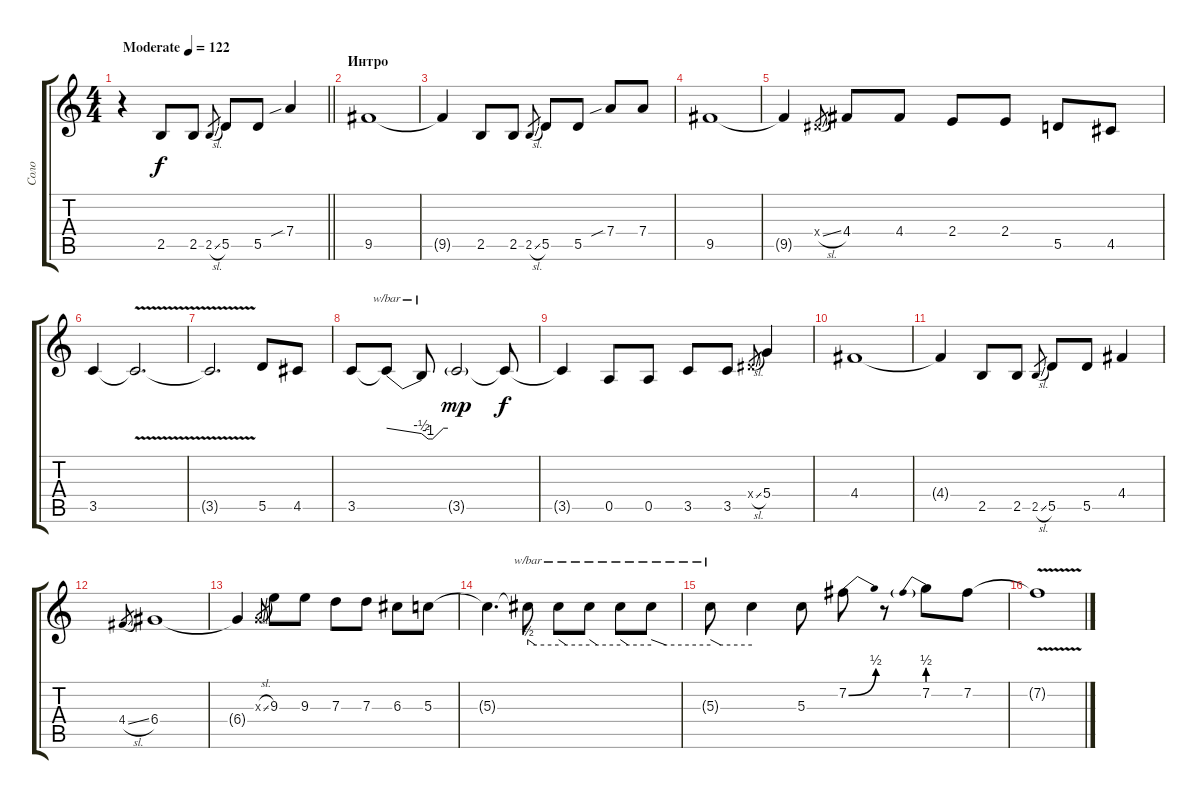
\track ("Соло" "Соло") {instrument electricguitarclean}
\staff {score tabs}
\tuning (E4 B3 G3 D3 A2 E2) {hide}
\ts (4 4)
\tempo (122 "Moderate")
\clef g2
\barLineRight lightlight
\ks c
r.4{dy f instrument electricguitarclean} 2.5.8 2.5.8 2.5{sl}.8{gr} 5.5.8 5.5.8 7.4{sib}.4 |
\section ("" "Интро")
9.5.1 |
9.5{t}.4 2.5.8 2.5.8 2.5{sl}.8{gr} 5.5.8 5.5.8 7.4{sib}.8 7.4.8 |
9.5.1 |
9.5{t}.4 1.4{sl x}.8{gr} 4.4.8 4.4.8 2.4.8 2.4.8 5.5.8 4.5.8 |
3.5.4 3.5{v t}.2{d} |
3.5{t}.2{d} 5.5.8 4.5.8 |
3.5.8 3.5{t}.8{tbe (dive default 0 0 60 -2)} 3.5{t}.8{tbe (custom default 0 -2 15 -4 20 -4 25 -4 50 0 60 0)} 3.5{g}.2{dy mp} 3.5{t}.8{dy f} |
3.5{t}.4 0.5.8 0.5.8 3.5.8 3.5.8 1.4{sl x}.8{gr} 5.4.4 |
4.4.1 |
4.4{t}.4 2.5.8 2.5.8 2.5{sl}.8{gr} 5.5.8 5.5.8 4.4.4 |
4.4{sl}.8{gr} 6.4.1 |
6.4{t}.4 0.3{sl x}.8{gr} 9.3.8 9.3.8 7.3.8 7.3.8 6.3.8 5.3.8 |
5.3{t}.4{d} 5.3{t}.8{tbe (custom default 0 2 15 0 60 0)} 5.3{t}.8{tbe (custom default 0 2 15 0 60 0)} 5.3{t}.8{tbe (custom default 0 2 15 0 60 0)} 5.3{t}.8{tbe (custom default 0 2 15 0 60 0)} 5.3{t}.8{tbe (custom default 0 2 15 0 60 0)} |
5.3{t}.8{tbe (custom default 0 2 15 0 60 0)} 5.3{t}.4 5.3.8 7.2{be (bend 0 0 60 2)}.8 r.8 7.2{be (prebend 0 2 60 2)}.8 7.2.8 |
7.2{v t}.1
